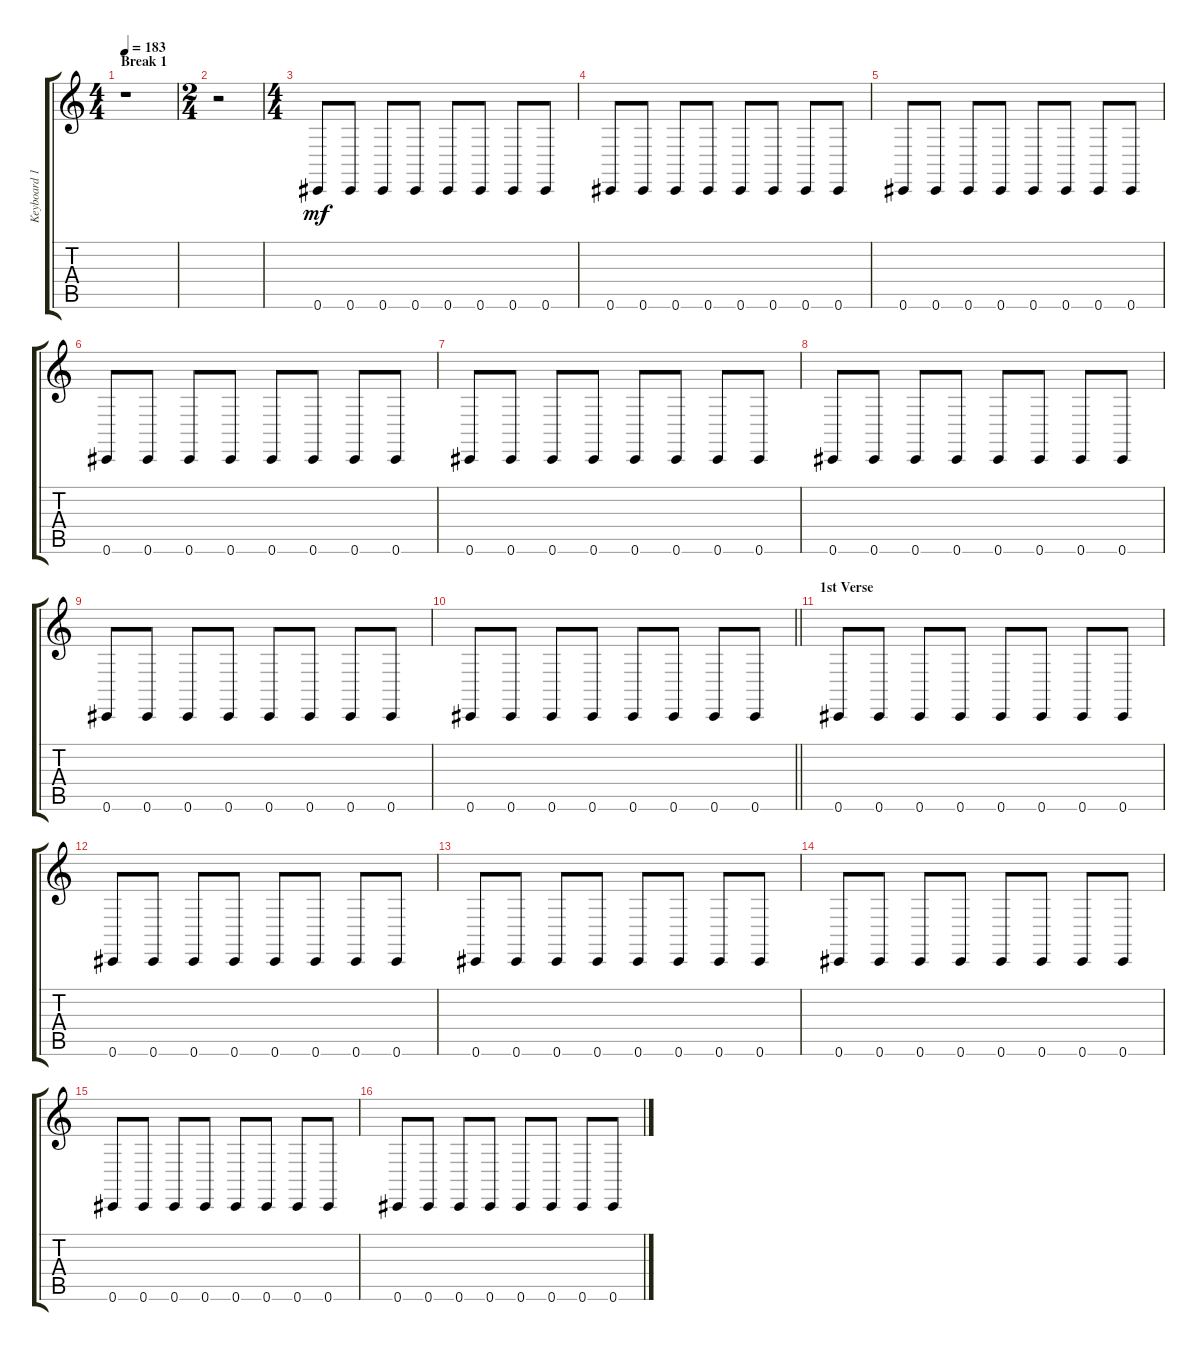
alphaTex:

\track ("Keyboard 1" "Keyboard 1") {instrument lead2sawtooth}
\staff {score tabs}
\tuning (Eb4 Bb3 Gb3 Db3 Ab2 Db2) {hide}
\ts (4 4)
\section ("" "Break 1")
\tempo 183
\clef g2
\ks c
r.1{dy mf} |
\ts (2 4)
r.2 |
\ts (4 4)
0.6.8 0.6.8 0.6.8 0.6.8 0.6.8 0.6.8 0.6.8 0.6.8 |
0.6.8 0.6.8 0.6.8 0.6.8 0.6.8 0.6.8 0.6.8 0.6.8 |
0.6.8 0.6.8 0.6.8 0.6.8 0.6.8 0.6.8 0.6.8 0.6.8 |
0.6.8 0.6.8 0.6.8 0.6.8 0.6.8 0.6.8 0.6.8 0.6.8 |
0.6.8 0.6.8 0.6.8 0.6.8 0.6.8 0.6.8 0.6.8 0.6.8 |
0.6.8 0.6.8 0.6.8 0.6.8 0.6.8 0.6.8 0.6.8 0.6.8 |
0.6.8 0.6.8 0.6.8 0.6.8 0.6.8 0.6.8 0.6.8 0.6.8 |
\barLineRight lightlight
0.6.8 0.6.8 0.6.8 0.6.8 0.6.8 0.6.8 0.6.8 0.6.8 |
\section ("" "1st Verse")
0.6.8 0.6.8 0.6.8 0.6.8 0.6.8 0.6.8 0.6.8 0.6.8 |
0.6.8 0.6.8 0.6.8 0.6.8 0.6.8 0.6.8 0.6.8 0.6.8 |
0.6.8 0.6.8 0.6.8 0.6.8 0.6.8 0.6.8 0.6.8 0.6.8 |
0.6.8 0.6.8 0.6.8 0.6.8 0.6.8 0.6.8 0.6.8 0.6.8 |
0.6.8 0.6.8 0.6.8 0.6.8 0.6.8 0.6.8 0.6.8 0.6.8 |
0.6.8 0.6.8 0.6.8 0.6.8 0.6.8 0.6.8 0.6.8 0.6.8
